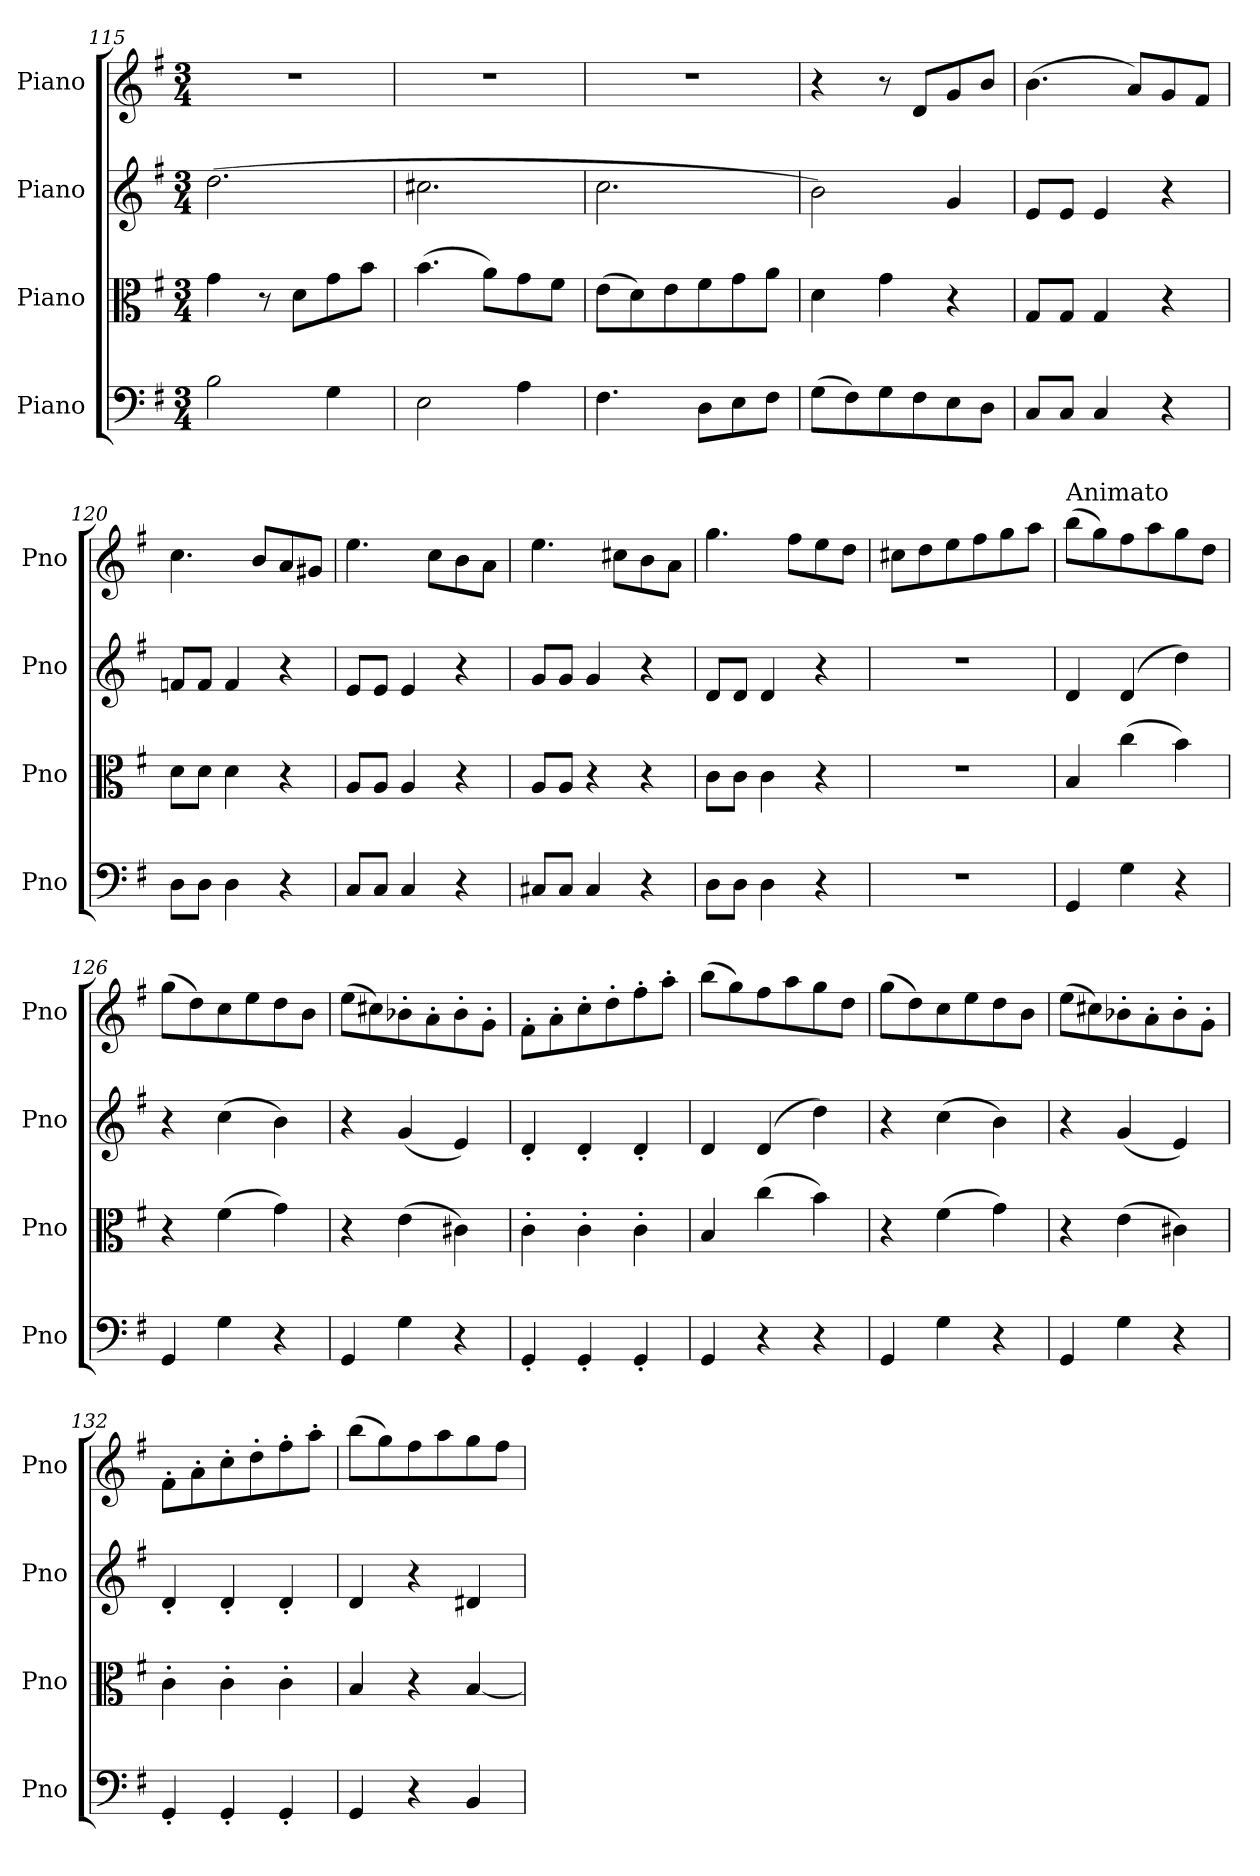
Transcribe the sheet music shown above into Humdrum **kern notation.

**kern	**kern	**kern	**kern
*part4	*part3	*part2	*part1
*staff4	*staff3	*staff2	*staff1
*I"Piano	*I"Piano	*I"Piano	*I"Piano
*I'Pno	*I'Pno	*I'Pno	*I'Pno
*clefF4	*clefC3	*clefG2	*clefG2
*k[f#]	*k[f#]	*k[f#]	*k[f#]
*M3/4	*M3/4	*M3/4	*M3/4
=115	=115	=115	=115
2B\	4g\	(2.dd\	2.r
.	8r	.	.
.	8d\L	.	.
4G\	8g\	.	.
.	8b\J	.	.
=116	=116	=116	=116
2E\	(4.b\	2.cc#X\	2.r
.	8a\L)	.	.
4A\	8g\	.	.
.	8f#\J	.	.
=117	=117	=117	=117
4.F#\	(8e\L	2.cc\	2.r
.	8d\)	.	.
.	8e\	.	.
8D\L	8f#\	.	.
8E\	8g\	.	.
8F#\J	8a\J	.	.
=118	=118	=118	=118
(8G\L	4d\	2b\)	4r
8F#\)	.	.	.
8G\	4g\	.	8r
8F#\	.	.	8d/L
8E\	4r	4g/	8g/
8D\J	.	.	8b/J
=119	=119	=119	=119
8C/L	8G/L	8e/L	(4.b\
8C/J	8G/J	8e/J	.
4C/	4G/	4e/	.
.	.	.	8a/L)
4r	4r	4r	8g/
.	.	.	8f#/J
=120	=120	=120	=120
8D\L	8d\L	8fn/L	4.cc\
8D\J	8d\J	8f/J	.
4D\	4d\	4f/	.
.	.	.	8b/L
4r	4r	4r	8a/
.	.	.	8g#X/J
=121	=121	=121	=121
8C/L	8A/L	8e/L	4.ee\
8C/J	8A/J	8e/J	.
4C/	4A/	4e/	.
.	.	.	8cc\L
4r	4r	4r	8b\
.	.	.	8a\J
=122	=122	=122	=122
8C#X/L	8A/L	8g/L	4.ee\
8C#/J	8A/J	8g/J	.
4C#/	4r	4g/	.
.	.	.	8cc#X\L
4r	4r	4r	8b\
.	.	.	8a\J
=123	=123	=123	=123
8D\L	8c\L	8d/L	4.gg\
8D\J	8c\J	8d/J	.
4D\	4c\	4d/	.
.	.	.	8ff#\L
4r	4r	4r	8ee\
.	.	.	8dd\J
=124	=124	=124	=124
2.r	2.r	2.r	8cc#X\L
.	.	.	8dd\
.	.	.	8ee\
.	.	.	8ff#\
.	.	.	8gg\
.	.	.	8aa\J
=125	=125	=125	=125
!	!	!	!LO:TX:a:t=Animato
4GG/	4B/	4d/	(8bb\L
.	.	.	8gg\)
4G\	(4cc\	(4d/	8ff#\
.	.	.	8aa\
4r	4b\)	4dd\)	8gg\
.	.	.	8dd\J
=126	=126	=126	=126
4GG/	4r	4r	(8gg\L
.	.	.	8dd\)
4G\	(4f#\	(4cc\	8cc\
.	.	.	8ee\
4r	4g\)	4b\)	8dd\
.	.	.	8b\J
=127	=127	=127	=127
4GG/	4r	4r	(8ee\L
.	.	.	8cc#X\)
4G\	(4e\	(4g/	8b-X'\
.	.	.	8a'\
4r	4c#X\)	4e/)	8b-'\
.	.	.	8g'\J
=128	=128	=128	=128
4GG'/	4c'\	4d'/	8f#'\L
.	.	.	8a'\
4GG'/	4c'\	4d'/	8cc'\
.	.	.	8dd'\
4GG'/	4c'\	4d'/	8ff#'\
.	.	.	8aa'\J
=129	=129	=129	=129
4GG/	4B/	4d/	(8bb\L
.	.	.	8gg\)
4r	(4cc\	(4d/	8ff#\
.	.	.	8aa\
4r	4b\)	4dd\)	8gg\
.	.	.	8dd\J
=130	=130	=130	=130
4GG/	4r	4r	(8gg\L
.	.	.	8dd\)
4G\	(4f#\	(4cc\	8cc\
.	.	.	8ee\
4r	4g\)	4b\)	8dd\
.	.	.	8b\J
=131	=131	=131	=131
4GG/	4r	4r	(8ee\L
.	.	.	8cc#X\)
4G\	(4e\	(4g/	8b-X'\
.	.	.	8a'\
4r	4c#X\)	4e/)	8b-'\
.	.	.	8g'\J
=132	=132	=132	=132
4GG'/	4c'\	4d'/	8f#'\L
.	.	.	8a'\
4GG'/	4c'\	4d'/	8cc'\
.	.	.	8dd'\
4GG'/	4c'\	4d'/	8ff#'\
.	.	.	8aa'\J
=133	=133	=133	=133
4GG/	4B/	4d/	(8bb\L
.	.	.	8gg\)
4r	4r	4r	8ff#\
.	.	.	8aa\
4BB/	[4B/	4d#X/	8gg\
.	.	.	8ff#\J
=	=	=	=
*-	*-	*-	*-
